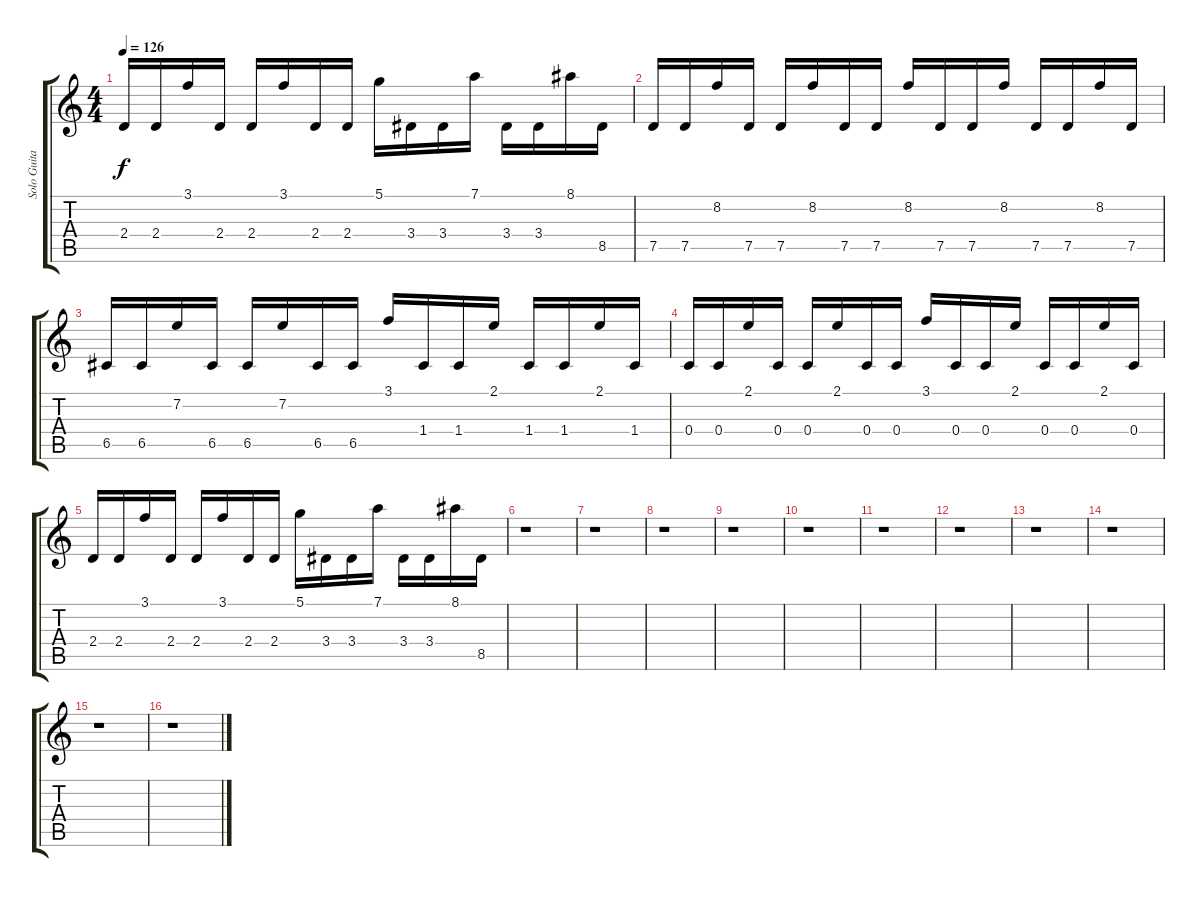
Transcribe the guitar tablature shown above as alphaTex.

\track ("Solo Guitar" "Solo Guita") {instrument distortionguitar}
\staff {score tabs}
\tuning (D4 A3 F3 C3 G2 D2) {hide}
\ts (4 4)
\tempo 126
\clef g2
\ks c
2.4.16{dy f} 2.4.16 3.1.16 2.4.16 2.4.16 3.1.16 2.4.16 2.4.16 5.1.16 3.4.16 3.4.16 7.1.16 3.4.16 3.4.16 8.1.16 8.5.16 |
7.5.16 7.5.16 8.2.16 7.5.16 7.5.16 8.2.16 7.5.16 7.5.16 8.2.16 7.5.16 7.5.16 8.2.16 7.5.16 7.5.16 8.2.16 7.5.16 |
6.5.16 6.5.16 7.2.16 6.5.16 6.5.16 7.2.16 6.5.16 6.5.16 3.1.16 1.4.16 1.4.16 2.1.16 1.4.16 1.4.16 2.1.16 1.4.16 |
0.4.16 0.4.16 2.1.16 0.4.16 0.4.16 2.1.16 0.4.16 0.4.16 3.1.16 0.4.16 0.4.16 2.1.16 0.4.16 0.4.16 2.1.16 0.4.16 |
2.4.16 2.4.16 3.1.16 2.4.16 2.4.16 3.1.16 2.4.16 2.4.16 5.1.16 3.4.16 3.4.16 7.1.16 3.4.16 3.4.16 8.1.16 8.5.16 |
r.1 |
r.1 |
r.1 |
r.1 |
r.1 |
r.1 |
r.1 |
r.1 |
r.1 |
r.1 |
r.1
